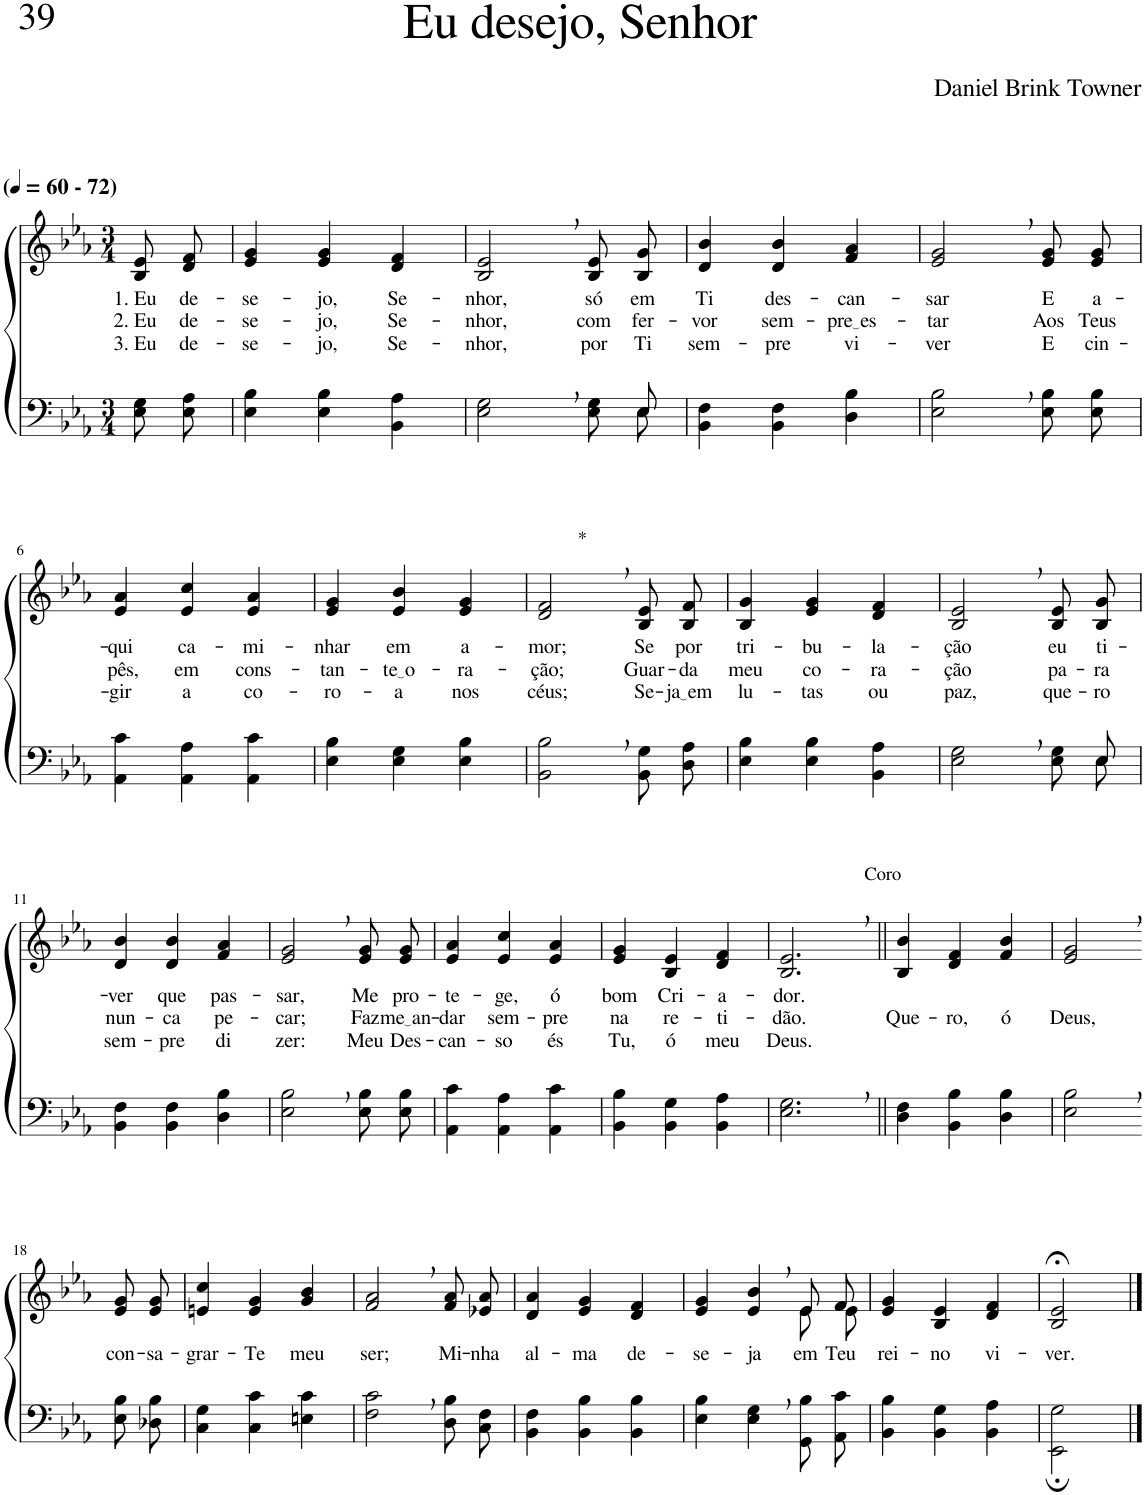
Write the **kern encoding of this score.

**kern	**kern	**text	**text	**text
*part2	*part1	*part1	*part1	*part1
*staff2	*staff1	*staff1	*staff1	*staff1
*I"Parte III e IV	*I"Parte I e II	*	*	*
*clefF4	*clefG2	*	*	*
*Trd-1c-2	*Trd-1c-2	*	*	*
*k[b-e-a-]	*k[b-e-a-]	*	*	*
*M3/4	*M3/4	*	*	*
*MM60	*MM60	*	*	*
=1	=1	=1	=1	=1
!	!LO:TX:a:B:t=(	!	!	!
!	!LO:TX:a:B:t=- 72)	!	!	!
!	!	!LO:LY:b	!LO:LY:b	!LO:LY:b
8E-\ 8G\L	8B-/ 8e-/L	1. Eu	2. Eu	3. Eu
!	!	!LO:LY:b	!LO:LY:b	!LO:LY:b
8E-\ 8A-\J	8d/ 8f/J	de-	de-	de-
=2	=2	=2	=2	=2
!	!	!LO:LY:b	!LO:LY:b	!LO:LY:b
4E-\ 4B-\	4e-/ 4g/	-se-	-se-	-se-
!	!	!LO:LY:b	!LO:LY:b	!LO:LY:b
4E-\ 4B-\	4e-/ 4g/	-jo,	-jo,	-jo,
!	!	!LO:LY:b	!LO:LY:b	!LO:LY:b
4BB-\ 4A-\	4d/ 4f/	Se-	Se-	Se-
=3	=3	=3	=3	=3
*^	*	*	*	*
!	!	!	!LO:LY:b	!LO:LY:b	!LO:LY:b
2E-\, 2G\,	8ryy	2B-/, 2e-/,	-nhor,	-nhor,	-nhor,
!	!	!	!LO:LY:b	!LO:LY:b	!LO:LY:b
*v	*v	*	*	*	*
8E-\ 8G\L	8B-/ 8e-/L	só	com	por
*^	*	*	*	*
!	!	!	!LO:LY:b	!LO:LY:b	!LO:LY:b
8E-\J	8E-/	8B-/ 8g/J	em	fer-	Ti
=4	=4	=4	=4	=4	=4
!	!	!	!LO:LY:b	!LO:LY:b	!LO:LY:b
*v	*v	*	*	*	*
4BB-\ 4F\	4d/ 4b-/	Ti	-vor	sem-
!	!	!LO:LY:b	!LO:LY:b	!LO:LY:b
4BB-\ 4F\	4d/ 4b-/	des-	sem-	-pre
!	!	!LO:LY:b	!LO:LY:b	!LO:LY:b
4D\ 4B-\	4f/ 4a-/	-can-	pre es	vi-
=5	=5	=5	=5	=5
!	!	!LO:LY:b	!LO:LY:b	!LO:LY:b
2E-\, 2B-\,	2e-/, 2g/,	-sar	-tar	-ver
!	!	!LO:LY:b	!LO:LY:b	!LO:LY:b
8E-\ 8B-\L	8e-/ 8g/L	E	Aos	E
!	!	!LO:LY:b	!LO:LY:b	!LO:LY:b
8E-\ 8B-\J	8e-/ 8g/J	a-	Teus	cin-
!!LO:LB:g=z
=6	=6	=6	=6	=6
!	!	!LO:LY:b	!LO:LY:b	!LO:LY:b
4AA-\ 4c\	4e-/ 4a-/	-qui	pês,	-gir
!	!	!LO:LY:b	!LO:LY:b	!LO:LY:b
4AA-\ 4A-\	4e-/ 4cc/	ca-	em	a
!	!	!LO:LY:b	!LO:LY:b	!LO:LY:b
4AA-\ 4c\	4e-/ 4a-/	-mi-	cons-	co-
=7	=7	=7	=7	=7
!	!	!LO:LY:b	!LO:LY:b	!LO:LY:b
4E-\ 4B-\	4e-/ 4g/	-nhar	-tan-	-ro-
!	!	!LO:LY:b	!LO:LY:b	!LO:LY:b
4E-\ 4G\	4e-/ 4b-/	em	te o	-a
!	!	!LO:LY:b	!LO:LY:b	!LO:LY:b
4E-\ 4B-\	4e-/ 4g/	a-	-ra-	nos
=8	=8	=8	=8	=8
!	!LO:TX:a:t=*	!	!	!
!	!	!LO:LY:b	!LO:LY:b	!LO:LY:b
2BB-\, 2B-\,	2d/, 2f/,	-mor;	-ção;	céus;
!	!	!LO:LY:b	!LO:LY:b	!LO:LY:b
8BB-\ 8G\L	8B-/ 8e-/L	Se	Guar-	Se-
!	!	!LO:LY:b	!LO:LY:b	!LO:LY:b
8D\ 8A-\J	8B-/ 8f/J	por	-da	ja em
=9	=9	=9	=9	=9
!	!	!LO:LY:b	!LO:LY:b	!LO:LY:b
4E-\ 4B-\	4B-/ 4g/	tri-	meu	lu-
!	!	!LO:LY:b	!LO:LY:b	!LO:LY:b
4E-\ 4B-\	4e-/ 4g/	-bu-	co-	-tas
!	!	!LO:LY:b	!LO:LY:b	!LO:LY:b
4BB-\ 4A-\	4d/ 4f/	-la-	-ra-	ou
=10	=10	=10	=10	=10
*^	*	*	*	*
!	!	!	!LO:LY:b	!LO:LY:b	!LO:LY:b
2E-\, 2G\,	8ryy	2B-/, 2e-/,	-ção	-ção	paz,
!	!	!	!LO:LY:b	!LO:LY:b	!LO:LY:b
*v	*v	*	*	*	*
8E-\ 8G\L	8B-/ 8e-/L	eu	pa-	que-
*^	*	*	*	*
!	!	!	!LO:LY:b	!LO:LY:b	!LO:LY:b
8E-\J	8E-/	8B-/ 8g/J	ti-	-ra	-ro
!!LO:LB:g=z
=11	=11	=11	=11	=11	=11
!	!	!	!LO:LY:b	!LO:LY:b	!LO:LY:b
*v	*v	*	*	*	*
4BB-\ 4F\	4d/ 4b-/	-ver	nun-	sem-
!	!	!LO:LY:b	!LO:LY:b	!LO:LY:b
4BB-\ 4F\	4d/ 4b-/	que	-ca	-pre
!	!	!LO:LY:b	!LO:LY:b	!LO:LY:b
4D\ 4B-\	4f/ 4a-/	pas-	pe-	di
=12	=12	=12	=12	=12
!	!	!LO:LY:b	!LO:LY:b	!LO:LY:b
2E-\, 2B-\,	2e-/, 2g/,	-sar,	-car;	zer:
!	!	!LO:LY:b	!LO:LY:b	!LO:LY:b
8E-\ 8B-\L	8e-/ 8g/L	Me	Faz	Meu
!	!	!LO:LY:b	!LO:LY:b	!LO:LY:b
8E-\ 8B-\J	8e-/ 8g/J	pro-	me an	Des-
=13	=13	=13	=13	=13
!	!	!LO:LY:b	!LO:LY:b	!LO:LY:b
4AA-\ 4c\	4e-/ 4a-/	-te-	-dar	-can-
!	!	!LO:LY:b	!LO:LY:b	!LO:LY:b
4AA-\ 4A-\	4e-/ 4cc/	-ge,	sem-	-so
!	!	!LO:LY:b	!LO:LY:b	!LO:LY:b
4AA-\ 4c\	4e-/ 4a-/	ó	-pre	és
=14	=14	=14	=14	=14
!	!	!LO:LY:b	!LO:LY:b	!LO:LY:b
4BB-\ 4B-\	4e-/ 4g/	bom	na	Tu,
!	!	!LO:LY:b	!LO:LY:b	!LO:LY:b
4BB-\ 4G\	4B-/ 4e-/	Cri-	re-	ó
!	!	!LO:LY:b	!LO:LY:b	!LO:LY:b
4BB-\ 4A-\	4d/ 4f/	-a-	-ti-	meu
=15	=15	=15	=15	=15
!	!LO:TX:a:t=Coro	!	!	!
!	!	!LO:LY:b	!LO:LY:b	!LO:LY:b
2.E-\, 2.G\,	2.B-/, 2.e-/,	-dor.	-dão.	Deus.
=16||	=16||	=16||	=16||	=16||
!	!	!	!LO:LY:b	!
4D\ 4F\	4B-/ 4b-/	.	Que-	.
!	!	!	!LO:LY:b	!
4BB-\ 4B-\	4d/ 4f/	.	-ro,	.
!	!	!	!LO:LY:b	!
4D\ 4B-\	4f/ 4b-/	.	ó	.
=17	=17	=17	=17	=17
!	!	!	!LO:LY:b	!
2E-\, 2B-\,	2e-/, 2g/,	.	Deus,	.
!!LO:LB:g=z
=18-	=18-	=18-	=18-	=18-
!	!	!LO:LY:b	!	!
8E-\ 8B-\L	8e-/ 8g/L	con-	.	.
!	!	!LO:LY:b	!	!
8D-X\ 8B-\J	8e-/ 8g/J	-sa-	.	.
=19	=19	=19	=19	=19
!	!	!LO:LY:b	!	!
4C\ 4G\	4en/ 4cc/	-grar-	.	.
!	!	!LO:LY:b	!	!
4C\ 4c\	4e/ 4g/	-Te	.	.
!	!	!LO:LY:b	!	!
4En\ 4c\	4g/ 4b-/	meu	.	.
=20	=20	=20	=20	=20
!	!	!LO:LY:b	!	!
2F\, 2c\,	2f/, 2a-/,	ser;	.	.
!	!	!LO:LY:b	!	!
8D\ 8B-\L	8f/ 8a-/L	Mi-	.	.
!	!	!LO:LY:b	!	!
8C\ 8F\J	8e-X/ 8a-/J	-nha	.	.
=21	=21	=21	=21	=21
!	!	!LO:LY:b	!	!
4BB-\ 4F\	4d/ 4a-/	al-	.	.
!	!	!LO:LY:b	!	!
4BB-\ 4B-\	4e-/ 4g/	-ma	.	.
!	!	!LO:LY:b	!	!
4BB-\ 4B-\	4d/ 4f/	de-	.	.
=22	=22	=22	=22	=22
!	!	!LO:LY:b	!	!
*	*^	*	*	*
4E-\ 4B-\	4e-/ 4g/	2ryy	-se-	.	.
!	!	!	!LO:LY:b	!	!
4E-\, 4G\,	4e-/, 4b-/,	.	-ja	.	.
!	!	!	!LO:LY:b	!	!
8GG\ 8B-\L	8e-/L	8e-\L	em	.	.
!	!	!	!LO:LY:b	!	!
8AA-\ 8c\J	8f/J	8e-\J	Teu	.	.
=23	=23	=23	=23	=23	=23
!	!	!	!LO:LY:b	!	!
*	*v	*v	*	*	*
4BB-\ 4B-\	4e-/ 4g/	rei-	.	.
!	!	!LO:LY:b	!	!
4BB-\ 4G\	4B-/ 4e-/	-no	.	.
!	!	!LO:LY:b	!	!
4BB-\ 4A-\	4d/ 4f/	vi-	.	.
=24	=24	=24	=24	=24
!	!	!LO:LY:b	!	!
2EE-\; 2G\;	2B-/;< 2e-/;<	-ver.	.	.
==	==	==	==	==
*-	*-	*-	*-	*-
